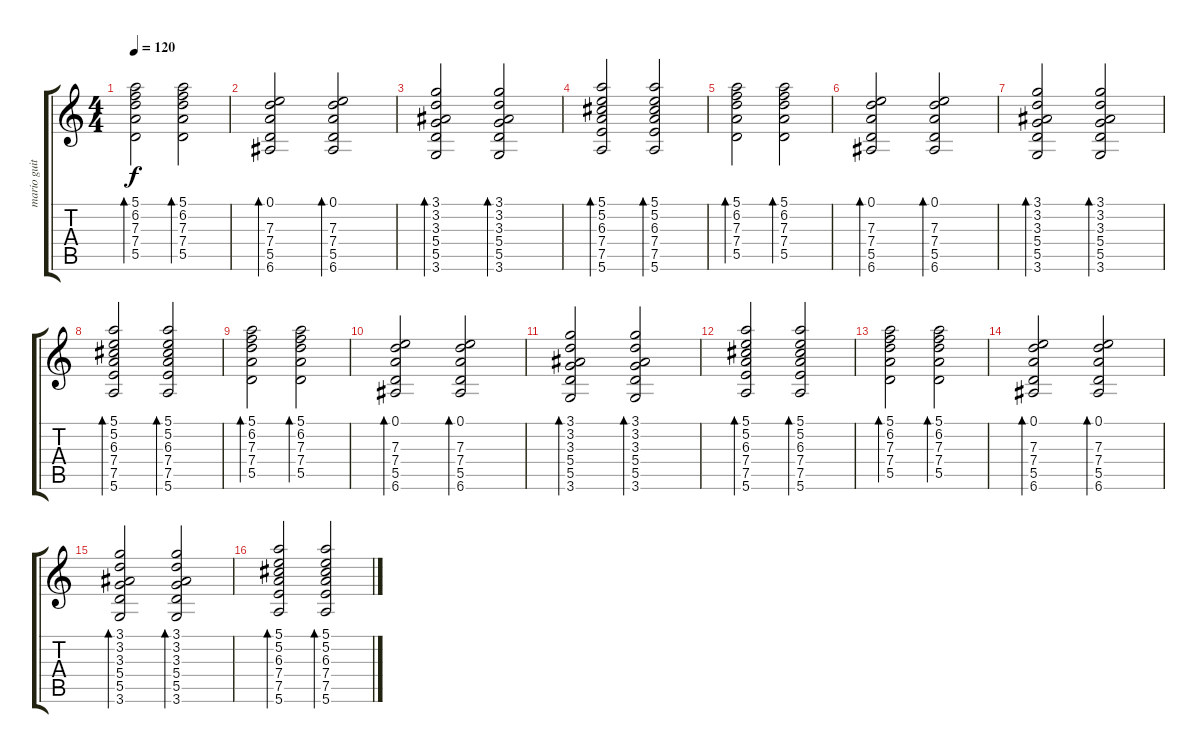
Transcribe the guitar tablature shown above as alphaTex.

\track ("mario guitar" "mario guit") {instrument acousticguitarsteel}
\staff {score tabs}
\tuning (E4 B3 G3 D3 A2 E2) {hide}
\ts (4 4)
\tempo 120
\clef g2
\ks c
(5.1 6.2 7.3 7.4 5.5).2{bd 60 dy f} (5.1 6.2 7.3 7.4 5.5).2{bd 60} |
(0.1 7.3 7.4 5.5 6.6).2{bd 60} (0.1 7.3 7.4 5.5 6.6).2{bd 60} |
(3.1 3.2 3.3 5.4 5.5 3.6).2{bd 60} (3.1 3.2 3.3 5.4 5.5 3.6).2{bd 60} |
(5.1 5.2 6.3 7.4 7.5 5.6).2{bd 60} (5.1 5.2 6.3 7.4 7.5 5.6).2{bd 60} |
(5.1 6.2 7.3 7.4 5.5).2{bd 60} (5.1 6.2 7.3 7.4 5.5).2{bd 60} |
(0.1 7.3 7.4 5.5 6.6).2{bd 60} (0.1 7.3 7.4 5.5 6.6).2{bd 60} |
(3.1 3.2 3.3 5.4 5.5 3.6).2{bd 60} (3.1 3.2 3.3 5.4 5.5 3.6).2{bd 60} |
(5.1 5.2 6.3 7.4 7.5 5.6).2{bd 60} (5.1 5.2 6.3 7.4 7.5 5.6).2{bd 60} |
(5.1 6.2 7.3 7.4 5.5).2{bd 60} (5.1 6.2 7.3 7.4 5.5).2{bd 60} |
(0.1 7.3 7.4 5.5 6.6).2{bd 60} (0.1 7.3 7.4 5.5 6.6).2{bd 60} |
(3.1 3.2 3.3 5.4 5.5 3.6).2{bd 60} (3.1 3.2 3.3 5.4 5.5 3.6).2{bd 60} |
(5.1 5.2 6.3 7.4 7.5 5.6).2{bd 60} (5.1 5.2 6.3 7.4 7.5 5.6).2{bd 60} |
(5.1 6.2 7.3 7.4 5.5).2{bd 60} (5.1 6.2 7.3 7.4 5.5).2{bd 60} |
(0.1 7.3 7.4 5.5 6.6).2{bd 60} (0.1 7.3 7.4 5.5 6.6).2{bd 60} |
(3.1 3.2 3.3 5.4 5.5 3.6).2{bd 60} (3.1 3.2 3.3 5.4 5.5 3.6).2{bd 60} |
(5.1 5.2 6.3 7.4 7.5 5.6).2{bd 60} (5.1 5.2 6.3 7.4 7.5 5.6).2{bd 60}
